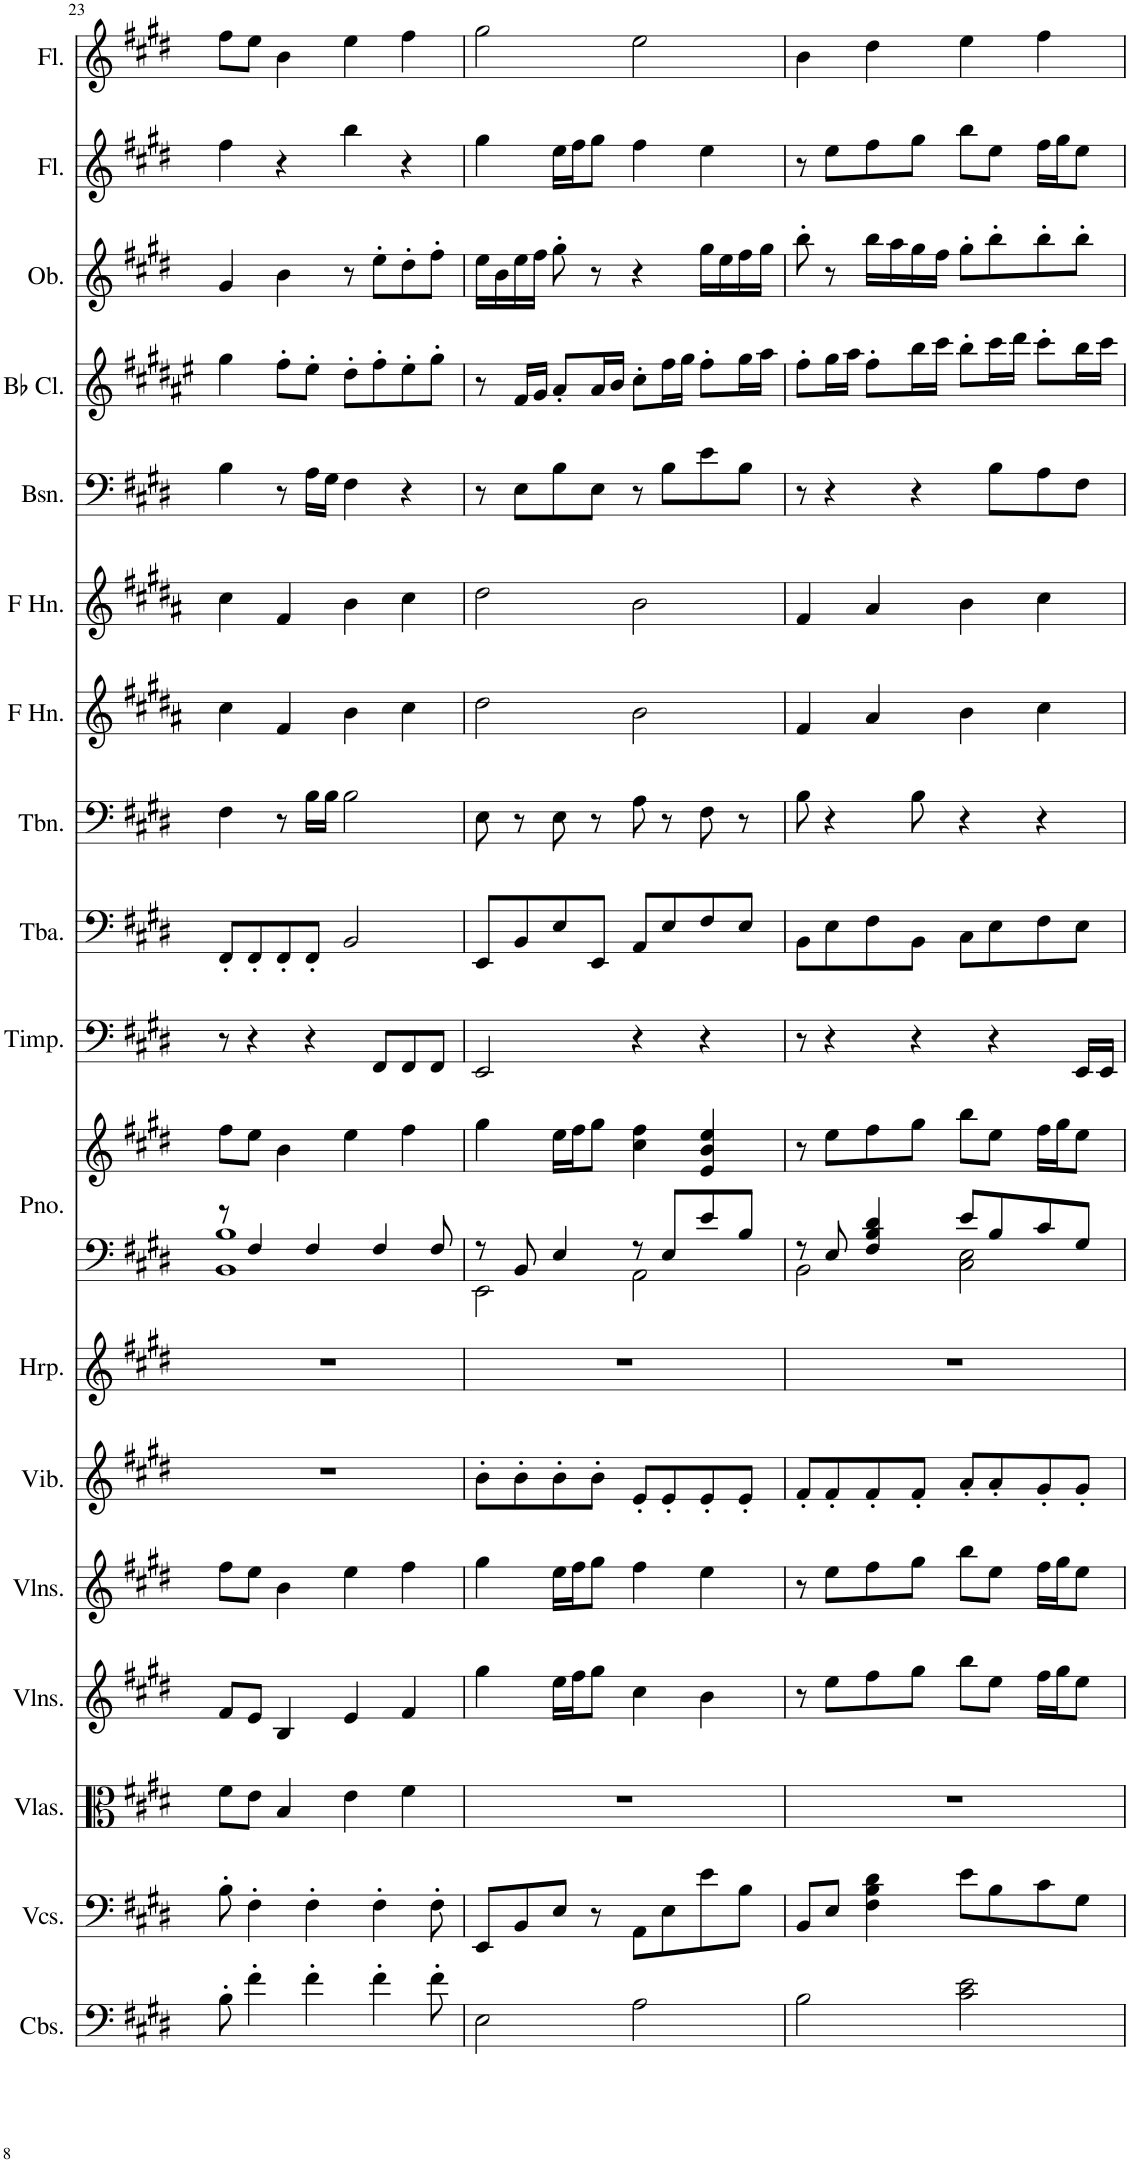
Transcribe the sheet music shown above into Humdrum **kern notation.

**kern	**kern	**kern	**kern	**kern	**kern	**kern	**kern	**kern	**kern	**kern	**kern	**kern	**kern	**kern	**kern	**kern	**kern	**kern
*part18	*part17	*part16	*part15	*part14	*part13	*part12	*part11	*part11	*part10	*part9	*part8	*part7	*part6	*part5	*part4	*part3	*part2	*part1
*staff19	*staff18	*staff17	*staff16	*staff15	*staff14	*staff13	*staff12	*staff11	*staff10	*staff9	*staff8	*staff7	*staff6	*staff5	*staff4	*staff3	*staff2	*staff1
*I"Contrabasses	*I"Violoncellos	*I"Violas	*I"Violins	*I"Violins	*I"Vibraphone	*I"Harp	*I"Piano	*	*I"Timpani	*I"Tuba	*I"Trombone	*I"Horn in F	*I"Horn in F	*I"Bassoon	*I"Bb Clarinet	*I"Oboe	*I"Flute	*I"Flute
*I'Cbs.	*I'Vcs.	*I'Vlas.	*I'Vlns.	*I'Vlns.	*I'Vib.	*I'Hrp.	*I'Pno.	*	*I'Timp.	*I'Tba.	*I'Tbn.	*	*	*I'Bsn.	*I'Bb Cl.	*I'Ob.	*I'Fl.	*I'Fl.
!!LO:PB:g=z
*clefF4	*clefF4	*clefC3	*clefG2	*clefG2	*clefG2	*clefG2	*clefF4	*clefG2	*clefF4	*clefF4	*clefF4	*clefG2	*clefG2	*clefF4	*clefG2	*clefG2	*clefG2	*clefG2
*Trd7c12	*	*	*	*	*	*	*	*	*	*	*	*Trd4c7	*Trd4c7	*	*Trd1c2	*	*	*
*k[f#c#g#d#]	*k[f#c#g#d#]	*k[f#c#g#d#]	*k[f#c#g#d#]	*k[f#c#g#d#]	*k[f#c#g#d#]	*k[f#c#g#d#]	*k[f#c#g#d#]	*k[f#c#g#d#]	*k[f#c#g#d#]	*k[f#c#g#d#]	*k[f#c#g#d#]	*k[f#c#g#d#a#]	*k[f#c#g#d#a#]	*k[f#c#g#d#]	*k[f#c#g#d#a#e#]	*k[f#c#g#d#]	*k[f#c#g#d#]	*k[f#c#g#d#]
*M4/4	*M4/4	*M4/4	*M4/4	*M4/4	*M4/4	*M4/4	*M4/4	*M4/4	*M4/4	*M4/4	*M4/4	*M4/4	*M4/4	*M4/4	*M4/4	*M4/4	*M4/4	*M4/4
=23	=23	=23	=23	=23	=23	=23	=23	=23	=23	=23	=23	=23	=23	=23	=23	=23	=23	=23
*	*	*	*	*	*	*	*^	*	*	*	*	*	*	*	*	*	*	*
8B'\	8B'\	8f#\L	8f#/L	8ff#\L	1r	1r	8r	1BB 1B	8ff#\L	8r	8FF#'/L	4F#\	4cc#\	4cc#\	4B\	4gg#\	4g#/	4ff#\	8ff#\L
4f#'\	4F#'\	8e\J	8e/J	8ee\J	.	.	4F#/	.	8ee\J	4r	8FF#'/	.	.	.	.	.	.	.	8ee\J
.	.	4B/	4B/	4b\	.	.	.	.	4b\	.	8FF#'/	8r	4f#/	4f#/	8r	8ff#'\L	4b\	4r	4b\
4f#'\	4F#'\	.	.	.	.	.	4F#/	.	.	4r	8FF#'/J	16B\LL	.	.	16A\LL	8ee#'\J	.	.	.
.	.	.	.	.	.	.	.	.	.	.	.	16B\JJ	.	.	16G#\JJ	.	.	.	.
.	.	4e\	4e/	4ee\	.	.	.	.	4ee\	.	2BB/	2B\	4b\	4b\	4F#\	8dd#'\L	8r	4bb\	4ee\
4f#'\	4F#'\	.	.	.	.	.	4F#/	.	.	8FF#/L	.	.	.	.	.	8ff#'\	8ee'\L	.	.
.	.	4f#\	4f#/	4ff#\	.	.	.	.	4ff#\	8FF#/	.	.	4cc#\	4cc#\	4r	8ee#'\	8dd#'\	4r	4ff#\
8f#'\	8F#'\	.	.	.	.	.	8F#/	.	.	8FF#/J	.	.	.	.	.	8gg#'\J	8ff#'\J	.	.
=24	=24	=24	=24	=24	=24	=24	=24	=24	=24	=24	=24	=24	=24	=24	=24	=24	=24	=24	=24
2E\	8EE/L	1r	4gg#\	4gg#\	8b'\L	1r	8r	2EE\	4gg#\	2EE/	8EE/L	8E\	2dd#\	2dd#\	8r	8r	16ee\LL	4gg#\	2gg#\
.	.	.	.	.	.	.	.	.	.	.	.	.	.	.	.	.	16b\	.	.
.	8BB/	.	.	.	8b'\	.	8BB/	.	.	.	8BB/	8r	.	.	8E\L	16f#/LL	16ee\	.	.
.	.	.	.	.	.	.	.	.	.	.	.	.	.	.	.	16g#/JJ	16ff#\JJ	.	.
.	8E/J	.	16ee\LL	16ee\LL	8b'\	.	4E/	.	16ee\LL	.	8E/	8E\	.	.	8B\	8a#'/L	8gg#'\	16ee\LL	.
.	.	.	16ff#\J	16ff#\J	.	.	.	.	16ff#\J	.	.	.	.	.	.	.	.	16ff#\J	.
.	8r	.	8gg#\J	8gg#\J	8b'\J	.	.	.	8gg#\J	.	8EE/J	8r	.	.	8E\J	16a#/L	8r	8gg#\J	.
.	.	.	.	.	.	.	.	.	.	.	.	.	.	.	.	16b/JJ	.	.	.
2A\	8AA\L	.	4cc#\	4ff#\	8e'/L	.	8r	2AA\	4cc#\ 4ff#\	4r	8AA/L	8A\	2b\	2b\	8r	8cc#'\L	4r	4ff#\	2ee\
.	8E\	.	.	.	8e'/	.	8E/L	.	.	.	8E/	8r	.	.	8B\L	16ff#\L	.	.	.
.	.	.	.	.	.	.	.	.	.	.	.	.	.	.	.	16gg#\JJ	.	.	.
.	8e\	.	4b\	4ee\	8e'/	.	8e/	.	4e/ 4b/ 4ee/	4r	8F#/	8F#\	.	.	8e\	8ff#'\L	16gg#\LL	4ee\	.
.	.	.	.	.	.	.	.	.	.	.	.	.	.	.	.	.	16ee\	.	.
.	8B\J	.	.	.	8e'/J	.	8B/J	.	.	.	8E/J	8r	.	.	8B\J	16gg#\L	16ff#\	.	.
.	.	.	.	.	.	.	.	.	.	.	.	.	.	.	.	16aa#\JJ	16gg#\JJ	.	.
=25	=25	=25	=25	=25	=25	=25	=25	=25	=25	=25	=25	=25	=25	=25	=25	=25	=25	=25	=25
2B\	8BB/L	1r	8r	8r	8f#'/L	1r	8r	2BB\	8r	8r	8BB\L	8B\	4f#/	4f#/	8r	8ff#'\L	8bb'\	8r	4b\
.	8E/J	.	8ee\L	8ee\L	8f#'/	.	8E/	.	8ee\L	4r	8E\	4r	.	.	4r	16gg#\L	8r	8ee\L	.
.	.	.	.	.	.	.	.	.	.	.	.	.	.	.	.	16aa#\JJ	.	.	.
.	4F#\ 4B\ 4d#\	.	8ff#\	8ff#\	8f#'/	.	4F#/ 4B/ 4d#/	.	8ff#\	.	8F#\	.	4a#/	4a#/	.	8ff#'\L	16bb\LL	8ff#\	4dd#\
.	.	.	.	.	.	.	.	.	.	.	.	.	.	.	.	.	16aa\	.	.
.	.	.	8gg#\J	8gg#\J	8f#'/J	.	.	.	8gg#\J	4r	8BB\J	8B\	.	.	4r	16bb\L	16gg#\	8gg#\J	.
.	.	.	.	.	.	.	.	.	.	.	.	.	.	.	.	16ccc#\JJ	16ff#\JJ	.	.
2c#\ 2e\	8e\L	.	8bb\L	8bb\L	8a'/L	.	8e/L	2C#\ 2E\	8bb\L	.	8C#\L	4r	4b\	4b\	.	8bb'\L	8gg#'\L	8bb\L	4ee\
.	8B\	.	8ee\J	8ee\J	8a'/	.	8B/	.	8ee\J	4r	8E\	.	.	.	8B\L	16ccc#\L	8bb'\	8ee\J	.
.	.	.	.	.	.	.	.	.	.	.	.	.	.	.	.	16ddd#\JJ	.	.	.
.	8c#\	.	16ff#\LL	16ff#\LL	8g#'/	.	8c#/	.	16ff#\LL	.	8F#\	4r	4cc#\	4cc#\	8A\	8ccc#'\L	8bb'\	16ff#\LL	4ff#\
.	.	.	16gg#\J	16gg#\J	.	.	.	.	16gg#\J	.	.	.	.	.	.	.	.	16gg#\J	.
.	8G#\J	.	8ee\J	8ee\J	8g#'/J	.	8G#/J	.	8ee\J	16EE/LL	8E\J	.	.	.	8F#\J	16bb\L	8bb'\J	8ee\J	.
.	.	.	.	.	.	.	.	.	.	16EE/JJ	.	.	.	.	.	16ccc#\JJ	.	.	.
*	*	*	*	*	*	*	*v	*v	*	*	*	*	*	*	*	*	*	*	*
=	=	=	=	=	=	=	=	=	=	=	=	=	=	=	=	=	=	=
*-	*-	*-	*-	*-	*-	*-	*-	*-	*-	*-	*-	*-	*-	*-	*-	*-	*-	*-
